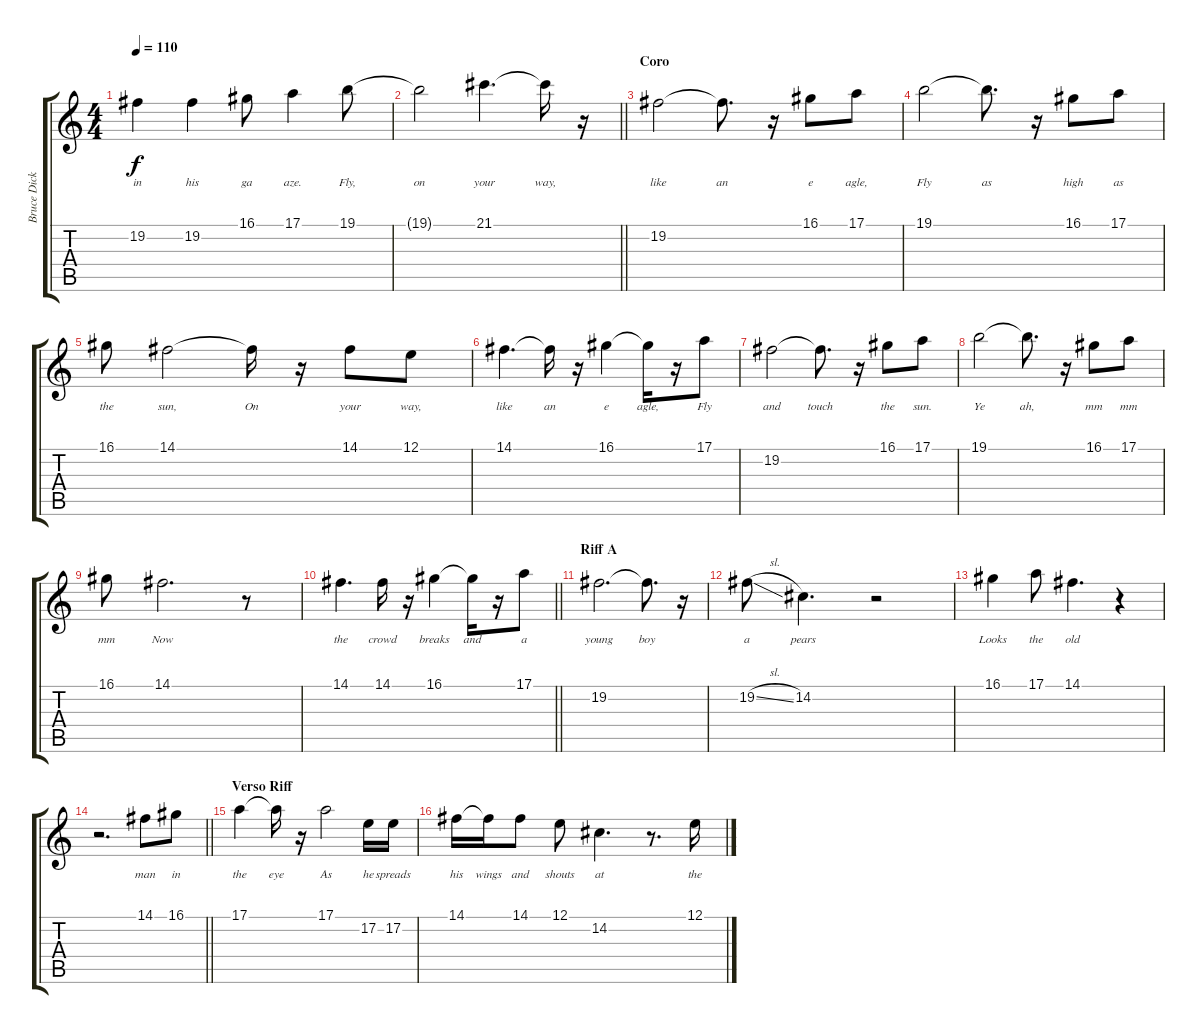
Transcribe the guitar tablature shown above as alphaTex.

\track ("Bruce Dickinson" "Bruce Dick") {instrument lead2sawtooth}
\staff {score tabs}
\tuning (E4 B3 G3 D3 A2 E2) {hide}
\ts (4 4)
\tempo 110
\clef g2
\ks c
19.2.4{lyrics (0 "in") lyrics (1 "") lyrics (2 "") lyrics (3 "") lyrics (4 "") dy f} 19.2.4{lyrics (0 "his") lyrics (1 "") lyrics (2 "") lyrics (3 "") lyrics (4 "")} 16.1.8{lyrics (0 "ga") lyrics (1 "") lyrics (2 "") lyrics (3 "") lyrics (4 "")} 17.1.4{lyrics (0 "aze.") lyrics (1 "") lyrics (2 "") lyrics (3 "") lyrics (4 "")} 19.1.8{lyrics (0 "Fly,") lyrics (1 "") lyrics (2 "") lyrics (3 "") lyrics (4 "")} |
\barLineRight lightlight
19.1{t}.2{lyrics (0 "on") lyrics (1 "") lyrics (2 "") lyrics (3 "") lyrics (4 "")} 21.1.4{d lyrics (0 "your") lyrics (1 "") lyrics (2 "") lyrics (3 "") lyrics (4 "")} 21.1{t}.16{lyrics (0 "way,") lyrics (1 "") lyrics (2 "") lyrics (3 "") lyrics (4 "")} r.16 |
\section ("" "Coro")
19.2.2{lyrics (0 "like") lyrics (1 "") lyrics (2 "") lyrics (3 "") lyrics (4 "")} 19.2{t}.8{d lyrics (0 "an") lyrics (1 "") lyrics (2 "") lyrics (3 "") lyrics (4 "")} r.16 16.1.8{lyrics (0 "e") lyrics (1 "") lyrics (2 "") lyrics (3 "") lyrics (4 "")} 17.1.8{lyrics (0 "agle,") lyrics (1 "") lyrics (2 "") lyrics (3 "") lyrics (4 "")} |
19.1.2{lyrics (0 "Fly") lyrics (1 "") lyrics (2 "") lyrics (3 "") lyrics (4 "")} 19.1{t}.8{d lyrics (0 "as") lyrics (1 "") lyrics (2 "") lyrics (3 "") lyrics (4 "")} r.16 16.1.8{lyrics (0 "high") lyrics (1 "") lyrics (2 "") lyrics (3 "") lyrics (4 "")} 17.1.8{lyrics (0 "as") lyrics (1 "") lyrics (2 "") lyrics (3 "") lyrics (4 "")} |
16.1.8{lyrics (0 "the") lyrics (1 "") lyrics (2 "") lyrics (3 "") lyrics (4 "")} 14.1.2{lyrics (0 "sun,") lyrics (1 "") lyrics (2 "") lyrics (3 "") lyrics (4 "")} 14.1{t}.16{lyrics (0 "On") lyrics (1 "") lyrics (2 "") lyrics (3 "") lyrics (4 "")} r.16 14.1.8{lyrics (0 "your") lyrics (1 "") lyrics (2 "") lyrics (3 "") lyrics (4 "")} 12.1.8{lyrics (0 "way,") lyrics (1 "") lyrics (2 "") lyrics (3 "") lyrics (4 "")} |
14.1.4{d lyrics (0 "like") lyrics (1 "") lyrics (2 "") lyrics (3 "") lyrics (4 "")} 14.1{t}.16{lyrics (0 "an") lyrics (1 "") lyrics (2 "") lyrics (3 "") lyrics (4 "")} r.16 16.1.4{lyrics (0 "e") lyrics (1 "") lyrics (2 "") lyrics (3 "") lyrics (4 "")} 16.1{t}.16{lyrics (0 "agle,") lyrics (1 "") lyrics (2 "") lyrics (3 "") lyrics (4 "")} r.16 17.1.8{lyrics (0 "Fly") lyrics (1 "") lyrics (2 "") lyrics (3 "") lyrics (4 "")} |
19.2.2{lyrics (0 "and") lyrics (1 "") lyrics (2 "") lyrics (3 "") lyrics (4 "")} 19.2{t}.8{d lyrics (0 "touch") lyrics (1 "") lyrics (2 "") lyrics (3 "") lyrics (4 "")} r.16 16.1.8{lyrics (0 "the") lyrics (1 "") lyrics (2 "") lyrics (3 "") lyrics (4 "")} 17.1.8{lyrics (0 "sun.") lyrics (1 "") lyrics (2 "") lyrics (3 "") lyrics (4 "")} |
19.1.2{lyrics (0 "Ye") lyrics (1 "") lyrics (2 "") lyrics (3 "") lyrics (4 "")} 19.1{t}.8{d lyrics (0 "ah,") lyrics (1 "") lyrics (2 "") lyrics (3 "") lyrics (4 "")} r.16 16.1.8{lyrics (0 "mm") lyrics (1 "") lyrics (2 "") lyrics (3 "") lyrics (4 "")} 17.1.8{lyrics (0 "mm") lyrics (1 "") lyrics (2 "") lyrics (3 "") lyrics (4 "")} |
16.1.8{lyrics (0 "mm") lyrics (1 "") lyrics (2 "") lyrics (3 "") lyrics (4 "")} 14.1.2{d lyrics (0 "Now") lyrics (1 "") lyrics (2 "") lyrics (3 "") lyrics (4 "")} r.8 |
\barLineRight lightlight
14.1.4{d lyrics (0 "the") lyrics (1 "") lyrics (2 "") lyrics (3 "") lyrics (4 "")} 14.1.16{lyrics (0 "crowd") lyrics (1 "") lyrics (2 "") lyrics (3 "") lyrics (4 "")} r.16 16.1.4{lyrics (0 "breaks") lyrics (1 "") lyrics (2 "") lyrics (3 "") lyrics (4 "")} 16.1{t}.16{lyrics (0 "and") lyrics (1 "") lyrics (2 "") lyrics (3 "") lyrics (4 "")} r.16 17.1.8{lyrics (0 "a") lyrics (1 "") lyrics (2 "") lyrics (3 "") lyrics (4 "")} |
\section ("" "Riff A")
19.2.2{d lyrics (0 "young") lyrics (1 "") lyrics (2 "") lyrics (3 "") lyrics (4 "")} 19.2{t}.8{d lyrics (0 "boy") lyrics (1 "") lyrics (2 "") lyrics (3 "") lyrics (4 "")} r.16 |
19.2{sl}.8{lyrics (0 "a") lyrics (1 "") lyrics (2 "") lyrics (3 "") lyrics (4 "")} 14.2.4{d lyrics (0 "pears") lyrics (1 "") lyrics (2 "") lyrics (3 "") lyrics (4 "")} r.2 |
16.1.4{lyrics (0 "Looks") lyrics (1 "") lyrics (2 "") lyrics (3 "") lyrics (4 "")} 17.1.8{lyrics (0 "the") lyrics (1 "") lyrics (2 "") lyrics (3 "") lyrics (4 "")} 14.1.4{d lyrics (0 "old") lyrics (1 "") lyrics (2 "") lyrics (3 "") lyrics (4 "")} r.4 |
\barLineRight lightlight
r.2{d} 14.1.8{lyrics (0 "man") lyrics (1 "") lyrics (2 "") lyrics (3 "") lyrics (4 "")} 16.1.8{lyrics (0 "in") lyrics (1 "") lyrics (2 "") lyrics (3 "") lyrics (4 "")} |
\section ("" "Verso Riff")
17.1.4{lyrics (0 "the") lyrics (1 "") lyrics (2 "") lyrics (3 "") lyrics (4 "")} 17.1{t}.16{lyrics (0 "eye") lyrics (1 "") lyrics (2 "") lyrics (3 "") lyrics (4 "")} r.16 17.1.2{lyrics (0 "As") lyrics (1 "") lyrics (2 "") lyrics (3 "") lyrics (4 "")} 17.2.16{lyrics (0 "he") lyrics (1 "") lyrics (2 "") lyrics (3 "") lyrics (4 "")} 17.2.16{lyrics (0 "spreads") lyrics (1 "") lyrics (2 "") lyrics (3 "") lyrics (4 "")} |
14.1.16{lyrics (0 "his") lyrics (1 "") lyrics (2 "") lyrics (3 "") lyrics (4 "")} 14.1{t}.16{lyrics (0 "wings") lyrics (1 "") lyrics (2 "") lyrics (3 "") lyrics (4 "")} 14.1.8{lyrics (0 "and") lyrics (1 "") lyrics (2 "") lyrics (3 "") lyrics (4 "")} 12.1.8{lyrics (0 "shouts") lyrics (1 "") lyrics (2 "") lyrics (3 "") lyrics (4 "")} 14.2.4{d lyrics (0 "at") lyrics (1 "") lyrics (2 "") lyrics (3 "") lyrics (4 "")} r.8{d} 12.1.16{lyrics (0 "the") lyrics (1 "") lyrics (2 "") lyrics (3 "") lyrics (4 "")}
